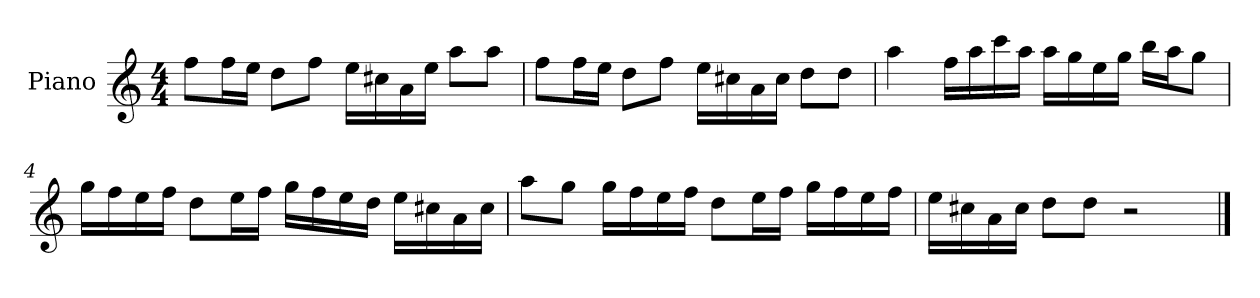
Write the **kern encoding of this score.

**kern
*part1
*staff1
*I"Piano
*I'P-no
*clefG2
*k[]
*M4/4
*MM90
=1
8ff\L
16ff\L
16ee\JJ
8dd\L
8ff\J
16ee\LL
16cc#X\
16a\
16ee\JJ
8aa\L
8aa\J
=2
8ff\L
16ff\L
16ee\JJ
8dd\L
8ff\J
16ee\LL
16cc#X\
16a\
16cc#\JJ
8dd\L
8dd\J
=3
4aa\
16ff\LL
16aa\
16ccc\
16aa\JJ
16aa\LL
16gg\
16ee\
16gg\JJ
16bb\LL
16aa\J
8gg\J
!!LO:LB:g=z
=4
16gg\LL
16ff\
16ee\
16ff\JJ
8dd\L
16ee\L
16ff\JJ
16gg\LL
16ff\
16ee\
16dd\JJ
16ee\LL
16cc#X\
16a\
16cc#\JJ
=5
8aa\L
8gg\J
16gg\LL
16ff\
16ee\
16ff\JJ
8dd\L
16ee\L
16ff\JJ
16gg\LL
16ff\
16ee\
16ff\JJ
=6
16ee\LL
16cc#X\
16a\
16cc#\JJ
8dd\L
8dd\J
2r
==
*-
